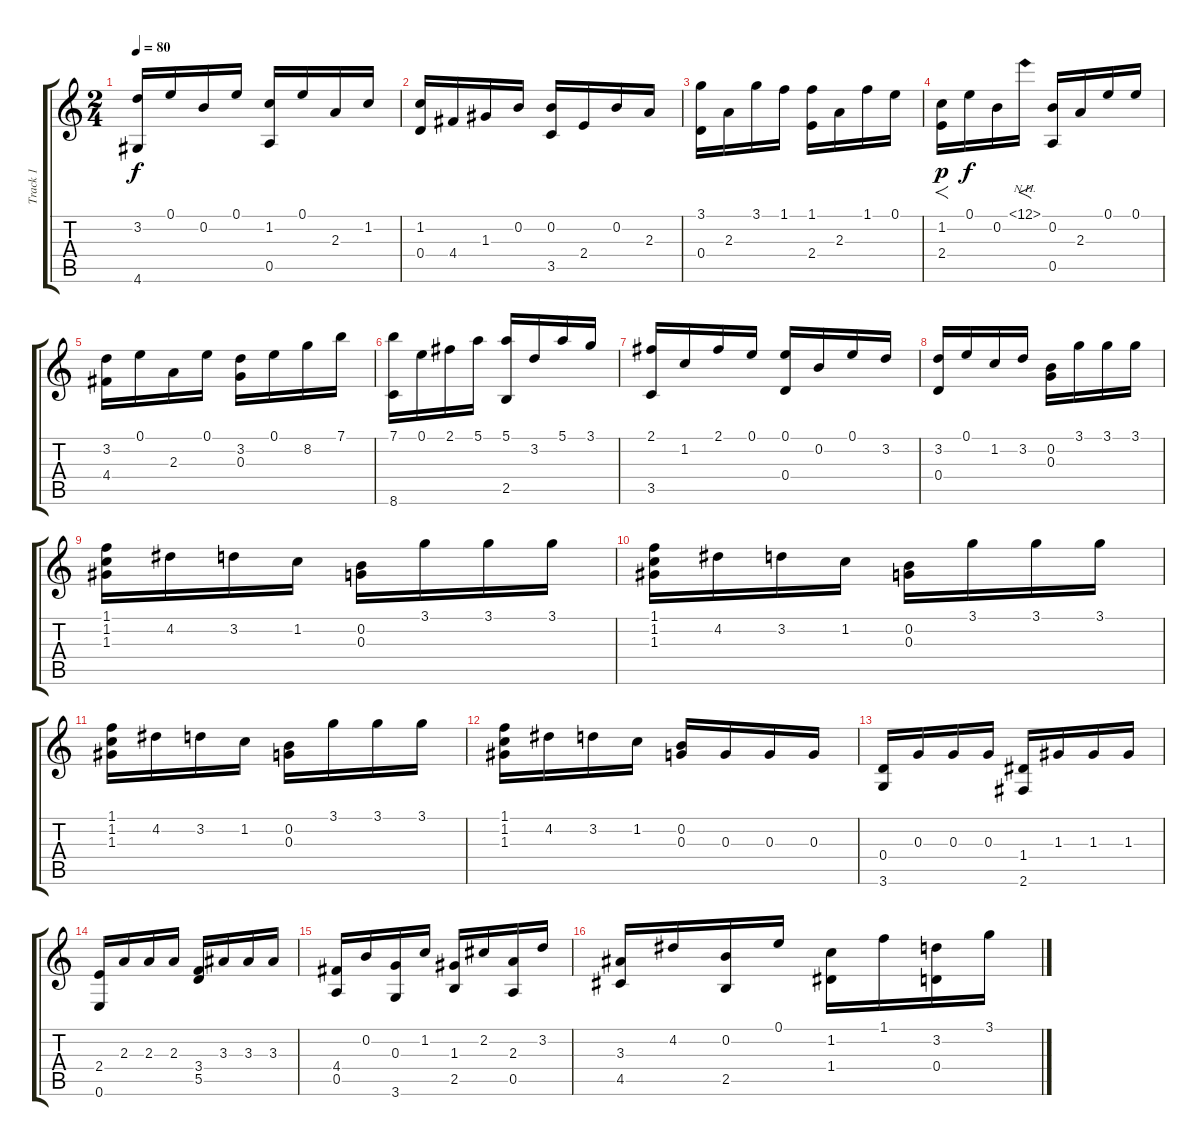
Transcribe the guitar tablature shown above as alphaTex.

\track ("Track 1" "Track 1") {instrument acousticguitarnylon}
\staff {score tabs}
\tuning (E4 B3 G3 D3 A2 E2) {hide}
\ts (2 4)
\tempo 80
\clef g2
\ks c
(3.2 4.6).16{dy f} 0.1.16 0.2.16 0.1.16 (1.2 0.5).16 0.1.16 2.3.16 1.2.16 |
(1.2 0.4).16 4.4.16 1.3.16 0.2.16 (0.2 3.5).16 2.4.16 0.2.16 2.3.16 |
(3.1 0.4).16 2.3.16 3.1.16 1.1.16 (1.1 2.4).16 2.3.16 1.1.16 0.1.16 |
(1.2 2.4).16{f dy p} 0.1.16{dy f} 0.2.16 0.1{nh}.16{f} (0.2 0.5).16 2.3.16 0.1.16 0.1.16 |
(3.2 4.4).16 0.1.16 2.3.16 0.1.16 (3.2 0.3).16 0.1.16 8.2.16 7.1.16 |
(7.1 8.6).16 0.1.16 2.1.16 5.1.16 (5.1 2.5).16 3.2.16 5.1.16 3.1.16 |
(2.1 3.5).16 1.2.16 2.1.16 0.1.16 (0.1 0.4).16 0.2.16 0.1.16 3.2.16 |
(3.2 0.4).16 0.1.16 1.2.16 3.2.16 (0.2 0.3).16 3.1.16 3.1.16 3.1.16 |
(1.1 1.2 1.3).16 4.2.16 3.2.16 1.2.16 (0.2 0.3).16 3.1.16 3.1.16 3.1.16 |
(1.1 1.2 1.3).16 4.2.16 3.2.16 1.2.16 (0.2 0.3).16 3.1.16 3.1.16 3.1.16 |
(1.1 1.2 1.3).16 4.2.16 3.2.16 1.2.16 (0.2 0.3).16 3.1.16 3.1.16 3.1.16 |
(1.1 1.2 1.3).16 4.2.16 3.2.16 1.2.16 (0.2 0.3).16 0.3.16 0.3.16 0.3.16 |
(0.4 3.6).16 0.3.16 0.3.16 0.3.16 (1.4 2.6).16 1.3.16 1.3.16 1.3.16 |
(2.4 0.6).16 2.3.16 2.3.16 2.3.16 (3.4 5.5).16 3.3.16 3.3.16 3.3.16 |
(4.4 0.5).16 0.2.16 (0.3 3.6).16 1.2.16 (1.3 2.5).16 2.2.16 (2.3 0.5).16 3.2.16 |
(3.3 4.5).16 4.2.16 (0.2 2.5).16 0.1.16 (1.2 1.4).16 1.1.16 (3.2 0.4).16 3.1.16
